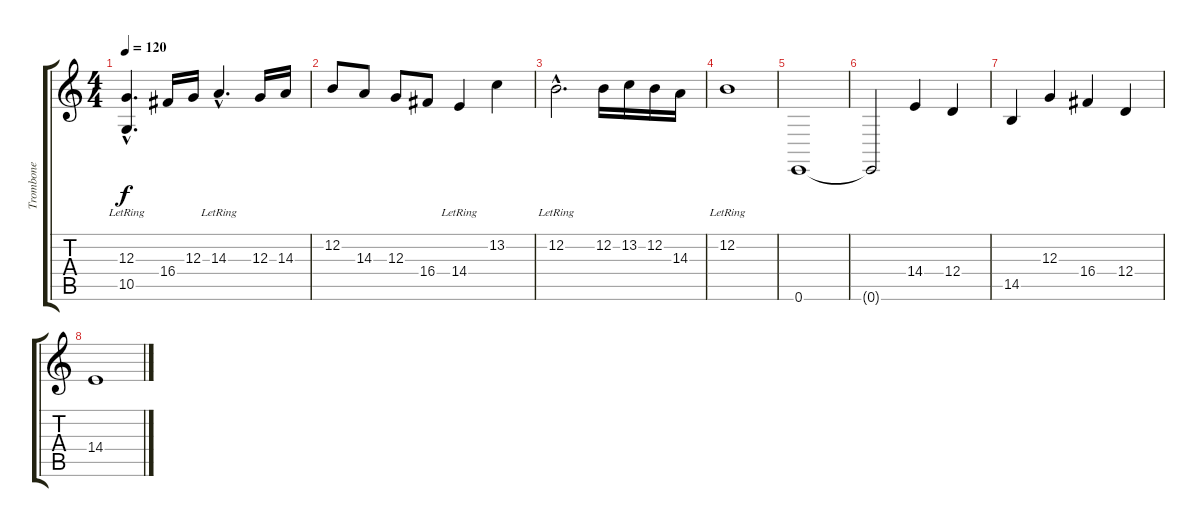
\track ("Trombone" "Trombone") {instrument trombone}
\staff {score tabs}
\tuning (E4 B3 G3 D3 A2 E2) {hide}
\ts (4 4)
\tempo 120
\clef g2
\ks c
(12.3{hac lr} 10.5{hac lr}).4{d dy f} 16.4.16 12.3.16 14.3{hac lr}.4{d} 12.3.16 14.3.16 |
12.2.8 14.3.8 12.3.8 16.4.8 14.4{lr}.4 13.2.4 |
12.2{hac lr}.2{d} 12.2.16 13.2.16 12.2.16 14.3.16 |
12.2{lr}.1 |
0.6.1{instrument choiraahs} |
0.6{t}.2 14.4.4 12.4.4 |
14.5.4 12.3.4 16.4.4 12.4.4 |
14.4.1
